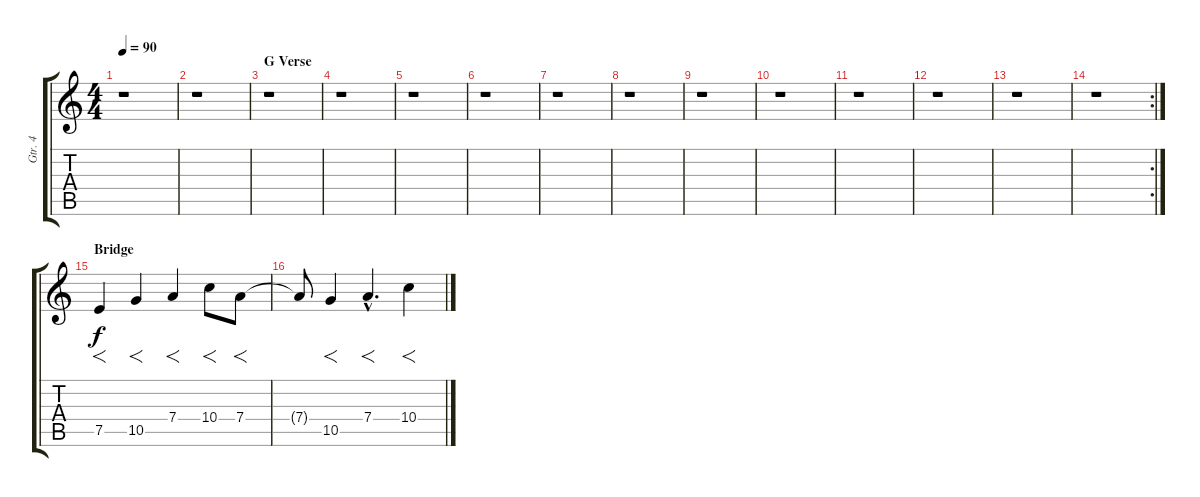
\track ("Gtr. 4" "Gtr. 4") {instrument distortionguitar}
\staff {score tabs}
\tuning (E4 B3 G3 D3 A2 E2) {hide}
\ts (4 4)
\tempo 90
\clef g2
\ks c
r.1{dy f} |
r.1 |
\section ("" "G Verse")
r.1 |
r.1 |
r.1 |
r.1 |
r.1 |
r.1 |
r.1 |
r.1 |
r.1 |
r.1 |
r.1 |
\rc 2
r.1 |
\section ("" "Bridge")
7.5.4{f} 10.5.4{f} 7.4.4{f} 10.4.8{f} 7.4.8{f} |
7.4{t}.8 10.5.4{f} 7.4{hac}.4{f d} 10.4.4{f}
